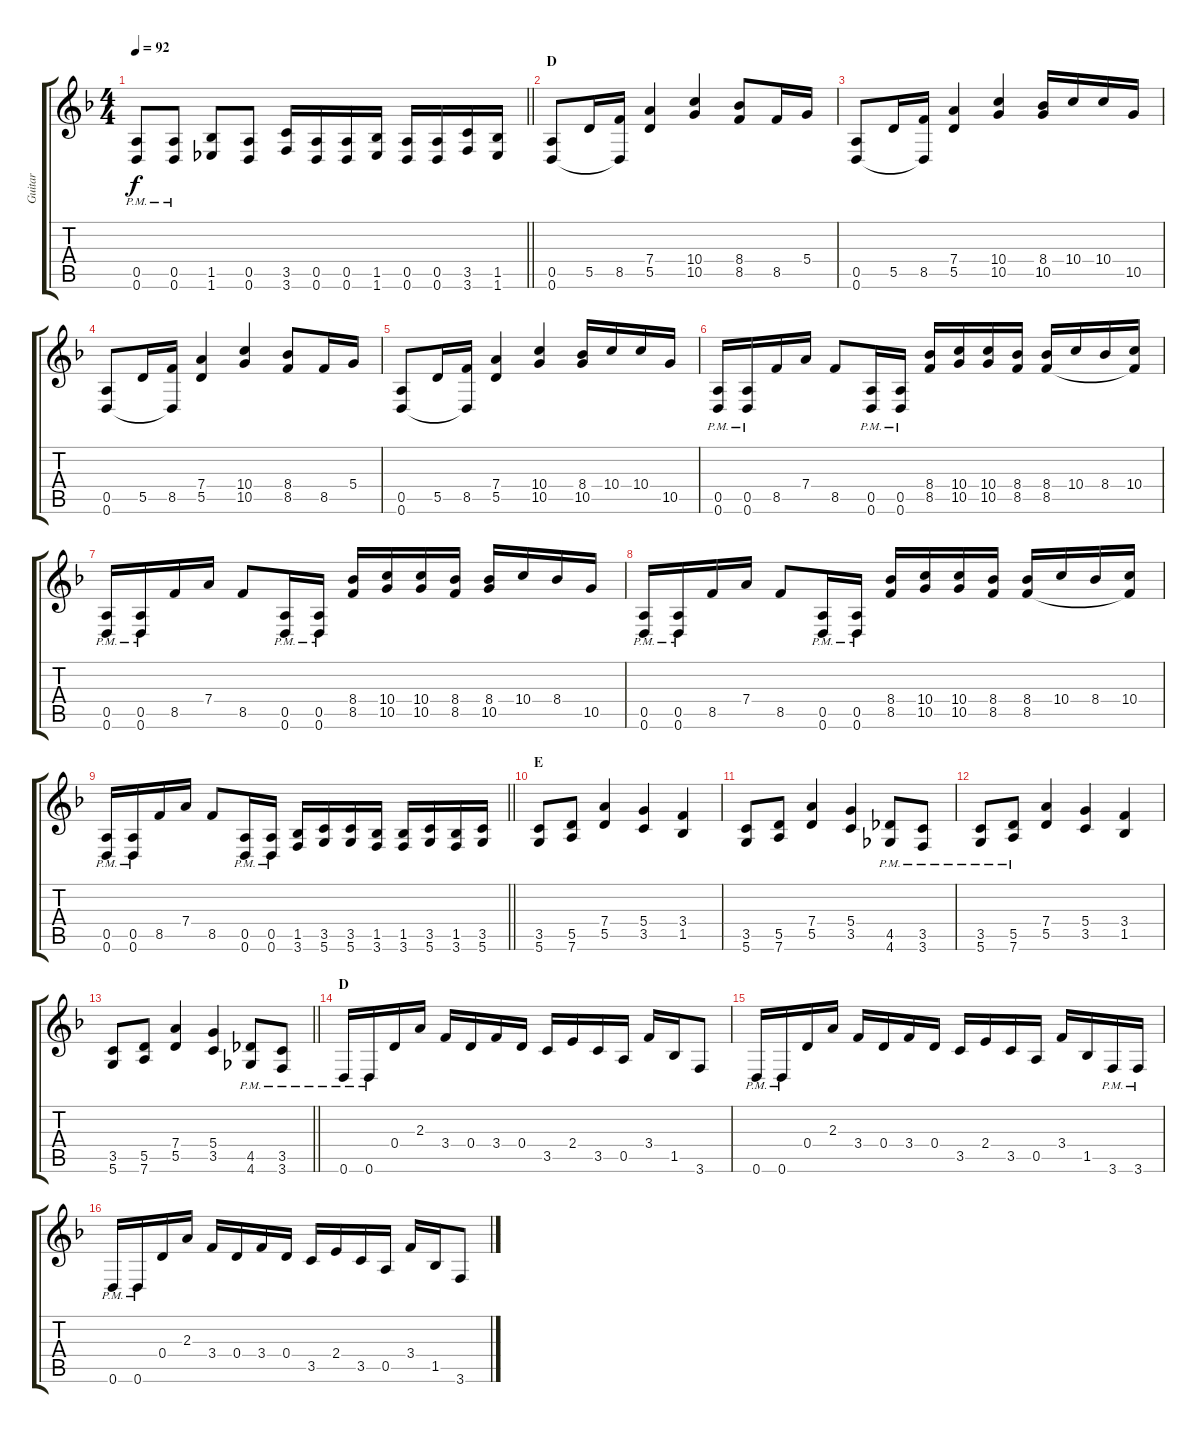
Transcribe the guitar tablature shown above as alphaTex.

\track ("Guitar" "Guitar") {instrument overdrivenguitar}
\staff {score tabs}
\tuning (E4 B3 G3 D3 A2 D2) {hide}
\ts (4 4)
\tempo 92
\clef g2
\barLineRight lightlight
\ks f
(0.5{pm} 0.6{pm}).8{dy f} (0.5{pm} 0.6{pm}).8 (1.5 1.6).8 (0.5 0.6).8 (3.5 3.6).16 (0.5 0.6).16 (0.5 0.6).16 (1.5 1.6).16 (0.5 0.6).16 (0.5 0.6).16 (3.5 3.6).16 (1.5 1.6).16 |
\section ("" "D")
(0.5 0.6).8 5.5.16 (8.5 0.6{t}).16 (7.4 5.5).4 (10.4 10.5).4 (8.4 8.5).8 8.5.16 5.4.16 |
(0.5 0.6).8 5.5.16 (8.5 0.6{t}).16 (7.4 5.5).4 (10.4 10.5).4 (8.4 10.5).16 10.4.16 10.4.16 10.5.16 |
(0.5 0.6).8 5.5.16 (8.5 0.6{t}).16 (7.4 5.5).4 (10.4 10.5).4 (8.4 8.5).8 8.5.16 5.4.16 |
(0.5 0.6).8 5.5.16 (8.5 0.6{t}).16 (7.4 5.5).4 (10.4 10.5).4 (8.4 10.5).16 10.4.16 10.4.16 10.5.16 |
(0.5{pm} 0.6{pm}).16 (0.5{pm} 0.6{pm}).16 8.5.16 7.4.16 8.5.8 (0.5{pm} 0.6{pm}).16 (0.5{pm} 0.6{pm}).16 (8.4 8.5).16 (10.4 10.5).16 (10.4 10.5).16 (8.4 8.5).16 (8.4 8.5).16 10.4.16 8.4.16 (10.4 8.5{t}).16 |
(0.5{pm} 0.6{pm}).16 (0.5{pm} 0.6{pm}).16 8.5.16 7.4.16 8.5.8 (0.5{pm} 0.6{pm}).16 (0.5{pm} 0.6{pm}).16 (8.4 8.5).16 (10.4 10.5).16 (10.4 10.5).16 (8.4 8.5).16 (8.4 10.5).16 10.4.16 8.4.16 10.5.16 |
(0.5{pm} 0.6{pm}).16 (0.5{pm} 0.6{pm}).16 8.5.16 7.4.16 8.5.8 (0.5{pm} 0.6{pm}).16 (0.5{pm} 0.6{pm}).16 (8.4 8.5).16 (10.4 10.5).16 (10.4 10.5).16 (8.4 8.5).16 (8.4 8.5).16 10.4.16 8.4.16 (10.4 8.5{t}).16 |
\barLineRight lightlight
(0.5{pm} 0.6{pm}).16 (0.5{pm} 0.6{pm}).16 8.5.16 7.4.16 8.5.8 (0.5{pm} 0.6{pm}).16 (0.5{pm} 0.6{pm}).16 (1.5 3.6).16 (3.5 5.6).16 (3.5 5.6).16 (1.5 3.6).16 (1.5 3.6).16 (3.5 5.6).16 (1.5 3.6).16 (3.5 5.6).16 |
\section ("" "E")
(3.5 5.6).8 (5.5 7.6).8 (7.4 5.5).4 (5.4 3.5).4 (3.4 1.5).4 |
(3.5 5.6).8 (5.5 7.6).8 (7.4 5.5).4 (5.4 3.5).4 (4.5{pm} 4.6{pm}).8 (3.5{pm} 3.6{pm}).8 |
(3.5{pm} 5.6{pm}).8 (5.5{pm} 7.6{pm}).8 (7.4 5.5).4 (5.4 3.5).4 (3.4 1.5).4 |
\barLineRight lightlight
(3.5 5.6).8 (5.5 7.6).8 (7.4 5.5).4 (5.4 3.5).4 (4.5{pm} 4.6{pm}).8 (3.5{pm} 3.6{pm}).8 |
\section ("" "D")
0.6{pm}.16 0.6{pm}.16 0.4.16 2.3.16 3.4.16 0.4.16 3.4.16 0.4.16 3.5.16 2.4.16 3.5.16 0.5.16 3.4.16 1.5.16 3.6.8 |
0.6{pm}.16 0.6{pm}.16 0.4.16 2.3.16 3.4.16 0.4.16 3.4.16 0.4.16 3.5.16 2.4.16 3.5.16 0.5.16 3.4.16 1.5.16 3.6{pm}.16 3.6{pm}.16 |
0.6{pm}.16 0.6{pm}.16 0.4.16 2.3.16 3.4.16 0.4.16 3.4.16 0.4.16 3.5.16 2.4.16 3.5.16 0.5.16 3.4.16 1.5.16 3.6.8
